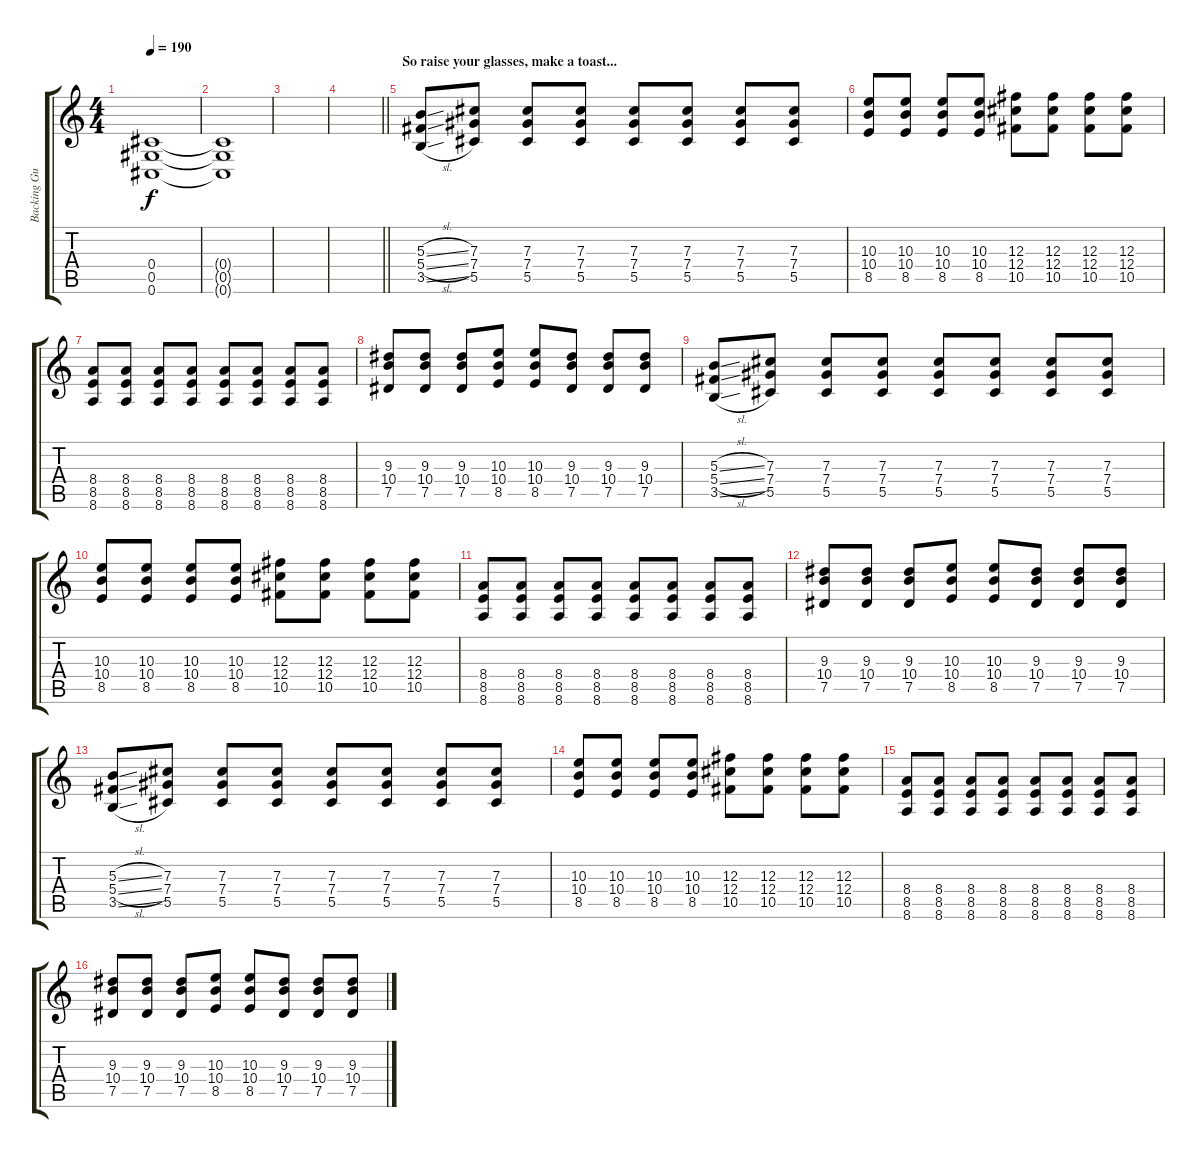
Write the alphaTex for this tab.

\track ("Backing Guitar" "Backing Gu") {instrument overdrivenguitar}
\staff {score tabs}
\tuning (Eb4 Bb3 Gb3 Db3 Ab2 Db2) {hide}
\ts (4 4)
\tempo 190
\clef g2
\ks c
(0.4 0.5 0.6).1{dy f} |
(0.4{t} 0.5{t} 0.6{t}).1 |
|
\barLineRight lightlight
|
\section ("" "So raise your glasses, make a toast...")
(5.3{sl} 5.4{sl} 3.5{sl}).8{instrument overdrivenguitar} (7.3 7.4 5.5).8 (7.3 7.4 5.5).8 (7.3 7.4 5.5).8 (7.3 7.4 5.5).8 (7.3 7.4 5.5).8 (7.3 7.4 5.5).8 (7.3 7.4 5.5).8 |
(10.3 10.4 8.5).8 (10.3 10.4 8.5).8 (10.3 10.4 8.5).8 (10.3 10.4 8.5).8 (12.3 12.4 10.5).8 (12.3 12.4 10.5).8 (12.3 12.4 10.5).8 (12.3 12.4 10.5).8 |
(8.4 8.5 8.6).8 (8.4 8.5 8.6).8 (8.4 8.5 8.6).8 (8.4 8.5 8.6).8 (8.4 8.5 8.6).8 (8.4 8.5 8.6).8 (8.4 8.5 8.6).8 (8.4 8.5 8.6).8 |
(9.3 10.4 7.5).8 (9.3 10.4 7.5).8 (9.3 10.4 7.5).8 (10.3 10.4 8.5).8 (10.3 10.4 8.5).8 (9.3 10.4 7.5).8 (9.3 10.4 7.5).8 (9.3 10.4 7.5).8 |
(5.3{sl} 5.4{sl} 3.5{sl}).8{instrument overdrivenguitar} (7.3 7.4 5.5).8 (7.3 7.4 5.5).8 (7.3 7.4 5.5).8 (7.3 7.4 5.5).8 (7.3 7.4 5.5).8 (7.3 7.4 5.5).8 (7.3 7.4 5.5).8 |
(10.3 10.4 8.5).8 (10.3 10.4 8.5).8 (10.3 10.4 8.5).8 (10.3 10.4 8.5).8 (12.3 12.4 10.5).8 (12.3 12.4 10.5).8 (12.3 12.4 10.5).8 (12.3 12.4 10.5).8 |
(8.4 8.5 8.6).8 (8.4 8.5 8.6).8 (8.4 8.5 8.6).8 (8.4 8.5 8.6).8 (8.4 8.5 8.6).8 (8.4 8.5 8.6).8 (8.4 8.5 8.6).8 (8.4 8.5 8.6).8 |
(9.3 10.4 7.5).8 (9.3 10.4 7.5).8 (9.3 10.4 7.5).8 (10.3 10.4 8.5).8 (10.3 10.4 8.5).8 (9.3 10.4 7.5).8 (9.3 10.4 7.5).8 (9.3 10.4 7.5).8 |
(5.3{sl} 5.4{sl} 3.5{sl}).8{instrument overdrivenguitar} (7.3 7.4 5.5).8 (7.3 7.4 5.5).8 (7.3 7.4 5.5).8 (7.3 7.4 5.5).8 (7.3 7.4 5.5).8 (7.3 7.4 5.5).8 (7.3 7.4 5.5).8 |
(10.3 10.4 8.5).8 (10.3 10.4 8.5).8 (10.3 10.4 8.5).8 (10.3 10.4 8.5).8 (12.3 12.4 10.5).8 (12.3 12.4 10.5).8 (12.3 12.4 10.5).8 (12.3 12.4 10.5).8 |
(8.4 8.5 8.6).8 (8.4 8.5 8.6).8 (8.4 8.5 8.6).8 (8.4 8.5 8.6).8 (8.4 8.5 8.6).8 (8.4 8.5 8.6).8 (8.4 8.5 8.6).8 (8.4 8.5 8.6).8 |
(9.3 10.4 7.5).8 (9.3 10.4 7.5).8 (9.3 10.4 7.5).8 (10.3 10.4 8.5).8 (10.3 10.4 8.5).8 (9.3 10.4 7.5).8 (9.3 10.4 7.5).8 (9.3 10.4 7.5).8
